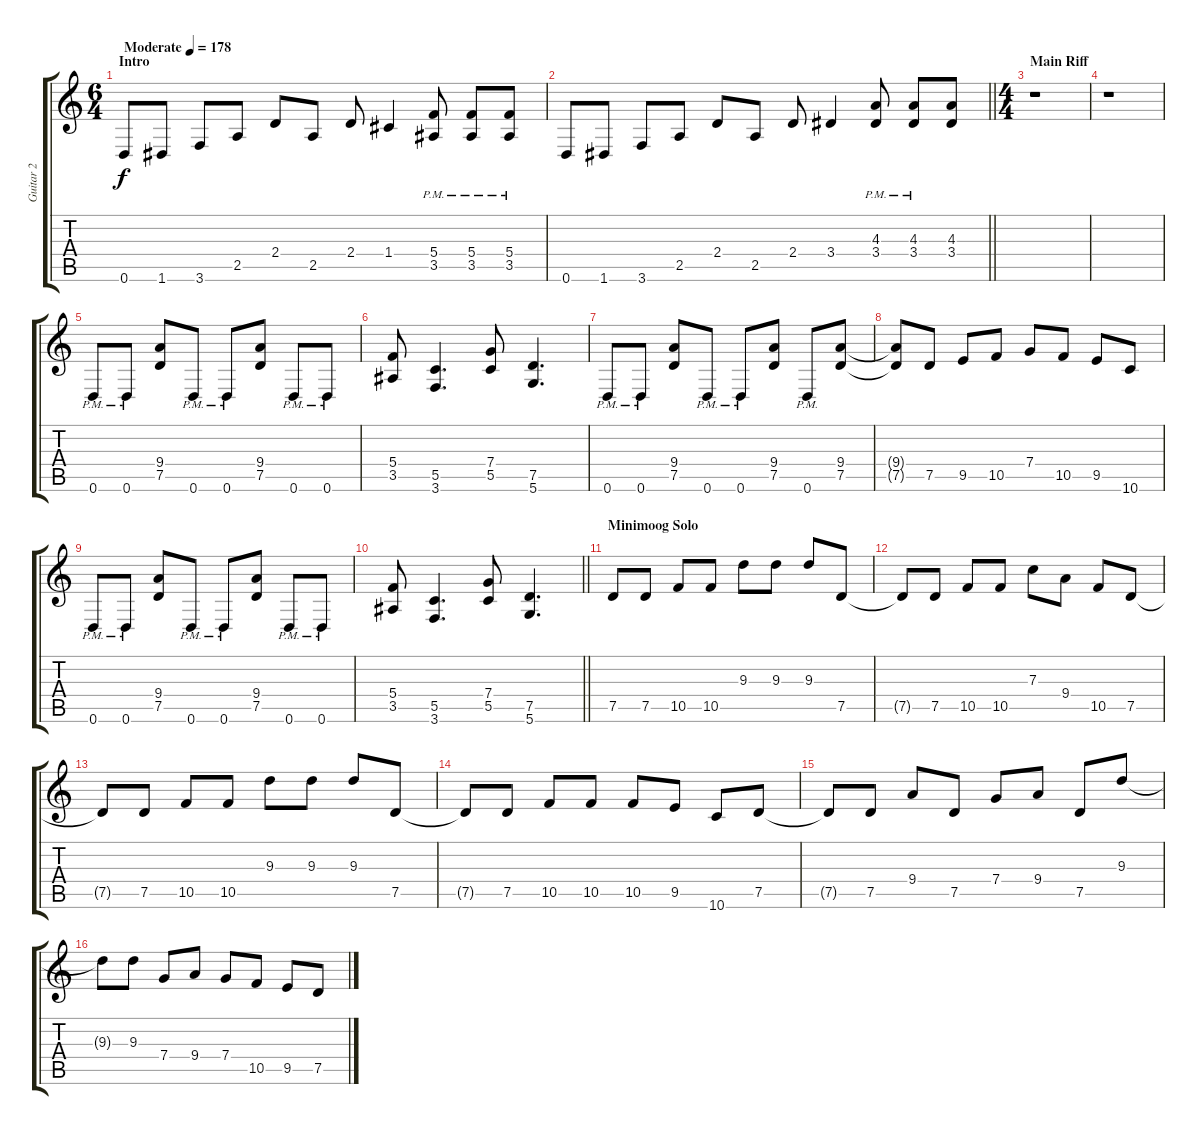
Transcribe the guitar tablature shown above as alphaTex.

\track ("Guitar 2" "Guitar 2") {instrument distortionguitar}
\staff {score tabs}
\tuning (D4 A3 F3 C3 G2 D2) {hide}
\ts (6 4)
\section ("" "Intro")
\tempo (178 "Moderate")
\clef g2
\ks c
0.6.8{dy f instrument distortionguitar} 1.6.8 3.6.8 2.5.8 2.4.8 2.5.8 2.4.8 1.4.4 (5.4{pm} 3.5{pm}).8 (5.4{pm} 3.5{pm}).8 (5.4{pm} 3.5{pm}).8 |
\barLineRight lightlight
0.6.8 1.6.8 3.6.8 2.5.8 2.4.8 2.5.8 2.4.8 3.4.4 (4.3{pm} 3.4{pm}).8 (4.3{pm} 3.4{pm}).8 (4.3 3.4).8 |
\ts (4 4)
\section ("" "Main Riff")
r.1 |
r.1 |
0.6{pm}.8 0.6{pm}.8 (9.4 7.5).8 0.6{pm}.8 0.6{pm}.8 (9.4 7.5).8 0.6{pm}.8 0.6{pm}.8 |
(5.4 3.5).8 (5.5 3.6).4{d} (7.4 5.5).8 (7.5 5.6).4{d} |
0.6{pm}.8 0.6{pm}.8 (9.4 7.5).8 0.6{pm}.8 0.6{pm}.8 (9.4 7.5).8 0.6{pm}.8 (9.4 7.5).8 |
(9.4{t} 7.5{t}).8 7.5.8 9.5.8 10.5.8 7.4.8 10.5.8 9.5.8 10.6.8 |
0.6{pm}.8 0.6{pm}.8 (9.4 7.5).8 0.6{pm}.8 0.6{pm}.8 (9.4 7.5).8 0.6{pm}.8 0.6{pm}.8 |
\barLineRight lightlight
(5.4 3.5).8 (5.5 3.6).4{d} (7.4 5.5).8 (7.5 5.6).4{d} |
\section ("" "Minimoog Solo")
7.5.8 7.5.8 10.5.8 10.5.8 9.3.8 9.3.8 9.3.8 7.5.8 |
7.5{t}.8 7.5.8 10.5.8 10.5.8 7.3.8 9.4.8 10.5.8 7.5.8 |
7.5{t}.8 7.5.8 10.5.8 10.5.8 9.3.8 9.3.8 9.3.8 7.5.8 |
7.5{t}.8 7.5.8 10.5.8 10.5.8 10.5.8 9.5.8 10.6.8 7.5.8 |
7.5{t}.8 7.5.8 9.4.8 7.5.8 7.4.8 9.4.8 7.5.8 9.3.8 |
9.3{t}.8 9.3.8 7.4.8 9.4.8 7.4.8 10.5.8 9.5.8 7.5.8
